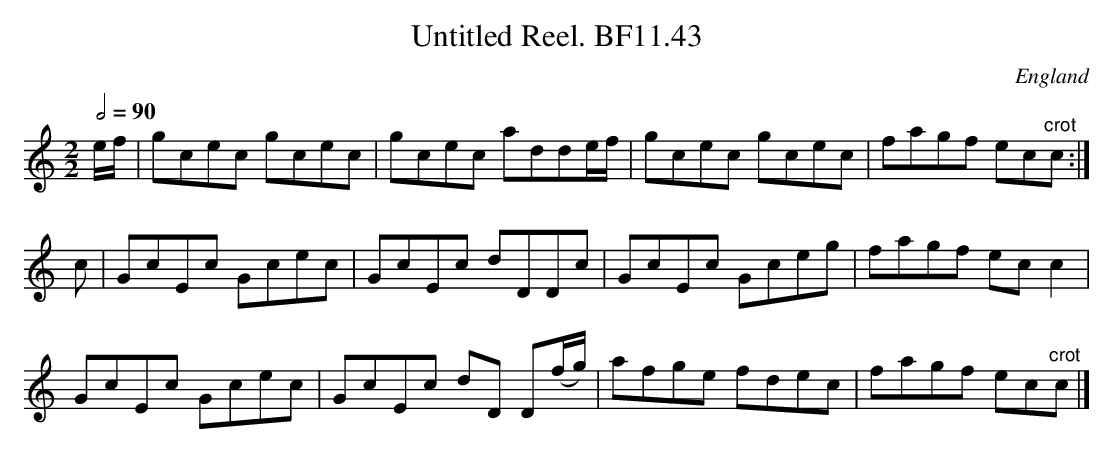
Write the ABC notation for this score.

X:1
T:Untitled Reel. BF11.43
M:2/2
L:1/8
Q:1/2=90
O:England
notC:Hand of James Lishman
K:C major
e/f/|gcec gcec|gcec adde/2f/2|gcec gcec|fagf ec"^crot"c:|!
c|GcEc Gcec|GcEc dDDc|GcEc Gceg|fagf ecc2|!
GcEc Gcec|GcEc dD D(f/2g/2)|afge fdec|fagf ec"^crot"c|]
